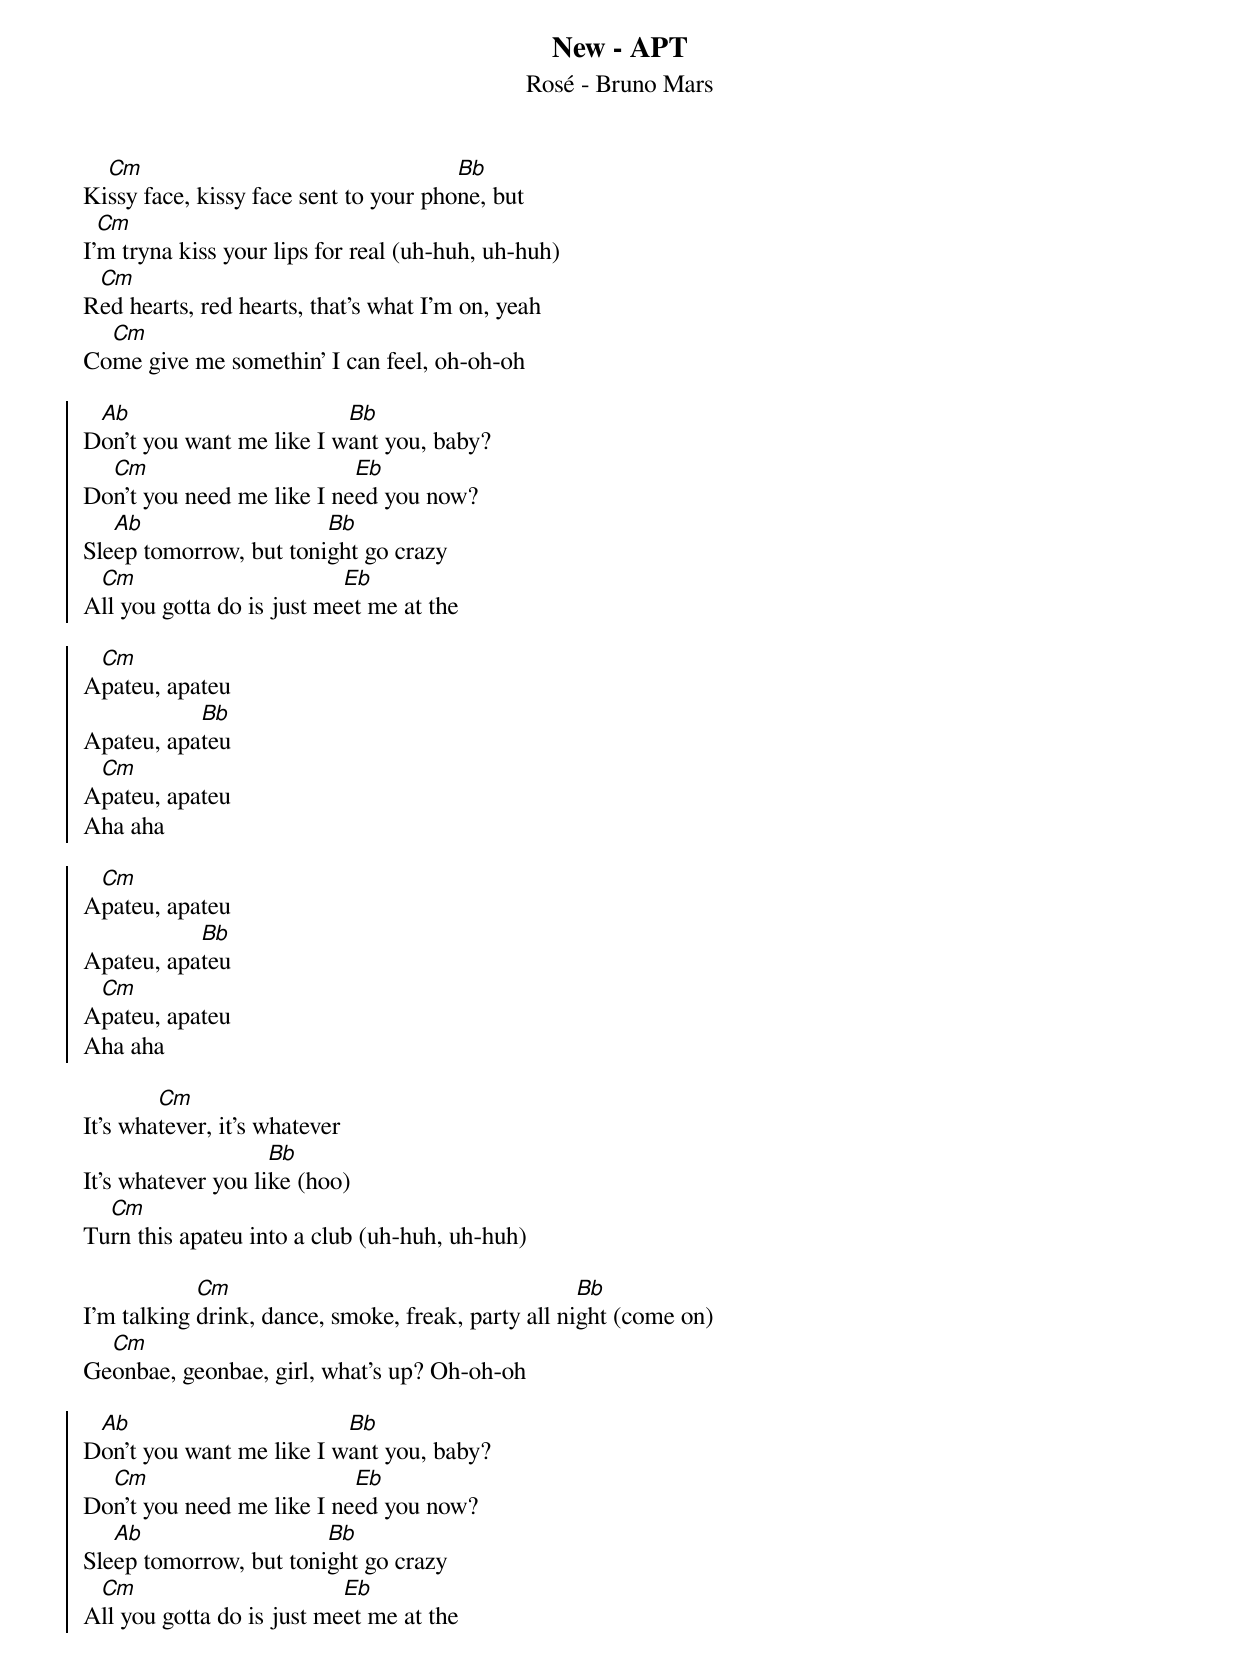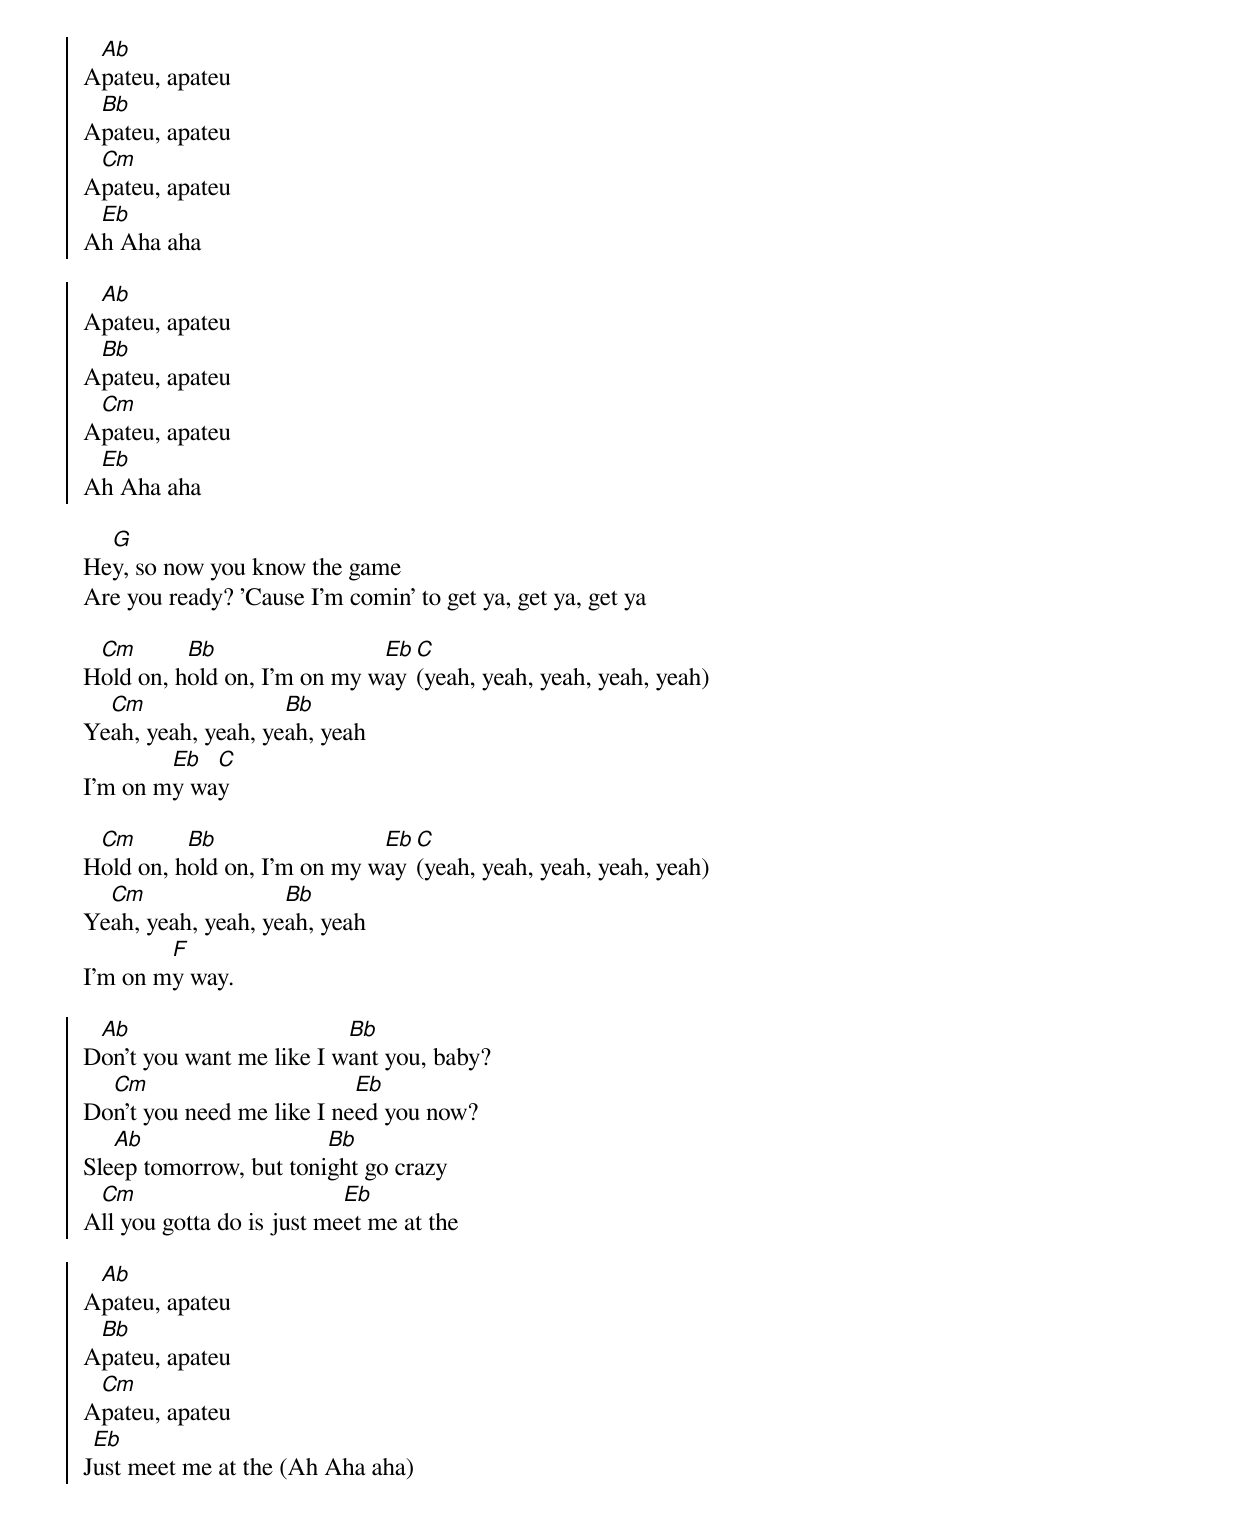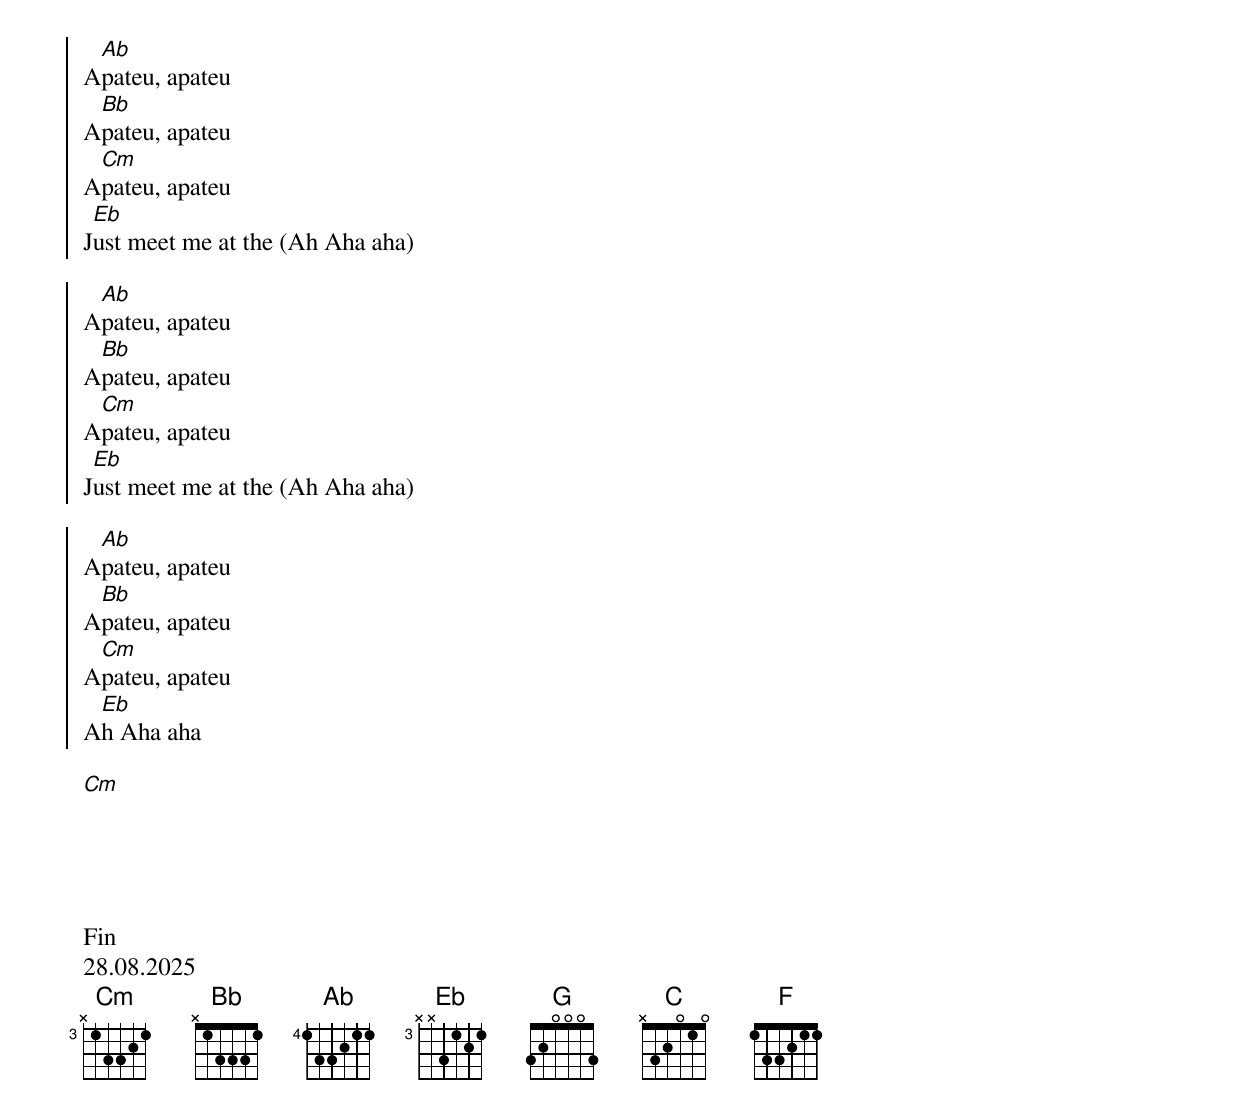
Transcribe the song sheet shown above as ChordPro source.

{title: New - APT}
{subtitle: Rosé - Bruno Mars}
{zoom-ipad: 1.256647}

Ki[Cm]ssy face, kissy face sent to your pho[Bb]ne, but
I'[Cm]m tryna kiss your lips for real (uh-huh, uh-huh)
R[Cm]ed hearts, red hearts, that's what I'm on, yeah
Co[Cm]me give me somethin' I can feel, oh-oh-oh

{soc}
D[Ab]on't you want me like I w[Bb]ant you, baby?
Do[Cm]n't you need me like I ne[Eb]ed you now?
Sle[Ab]ep tomorrow, but toni[Bb]ght go crazy
A[Cm]ll you gotta do is just me[Eb]et me at the

A[Cm]pateu, apateu
Apateu, apa[Bb]teu
A[Cm]pateu, apateu
Aha aha

A[Cm]pateu, apateu
Apateu, apa[Bb]teu
A[Cm]pateu, apateu
Aha aha
{eoc}

It's wha[Cm]tever, it's whatever
It's whatever you li[Bb]ke (hoo)
Tu[Cm]rn this apateu into a club (uh-huh, uh-huh)

I'm talking [Cm]drink, dance, smoke, freak, party all ni[Bb]ght (come on)
Ge[Cm]onbae, geonbae, girl, what's up? Oh-oh-oh

{soc}
D[Ab]on't you want me like I w[Bb]ant you, baby?
Do[Cm]n't you need me like I ne[Eb]ed you now?
Sle[Ab]ep tomorrow, but toni[Bb]ght go crazy
A[Cm]ll you gotta do is just me[Eb]et me at the

A[Ab]pateu, apateu
A[Bb]pateu, apateu
A[Cm]pateu, apateu
A[Eb]h Aha aha

A[Ab]pateu, apateu
A[Bb]pateu, apateu
A[Cm]pateu, apateu
A[Eb]h Aha aha
{eoc}

He[G]y, so now you know the game
Are you ready? 'Cause I'm comin' to get ya, get ya, get ya

H[Cm]old on, h[Bb]old on, I'm on my w[Eb]ay [C](yeah, yeah, yeah, yeah, yeah)
Ye[Cm]ah, yeah, yeah, ye[Bb]ah, yeah
I'm on m[Eb]y wa[C]y

H[Cm]old on, h[Bb]old on, I'm on my w[Eb]ay [C](yeah, yeah, yeah, yeah, yeah)
Ye[Cm]ah, yeah, yeah, ye[Bb]ah, yeah
I'm on m[F]y way.

{soc}
D[Ab]on't you want me like I w[Bb]ant you, baby?
Do[Cm]n't you need me like I ne[Eb]ed you now?
Sle[Ab]ep tomorrow, but toni[Bb]ght go crazy
A[Cm]ll you gotta do is just me[Eb]et me at the

A[Ab]pateu, apateu
A[Bb]pateu, apateu
A[Cm]pateu, apateu
J[Eb]ust meet me at the (Ah Aha aha)

A[Ab]pateu, apateu
A[Bb]pateu, apateu
A[Cm]pateu, apateu
J[Eb]ust meet me at the (Ah Aha aha)

A[Ab]pateu, apateu
A[Bb]pateu, apateu
A[Cm]pateu, apateu
J[Eb]ust meet me at the (Ah Aha aha)

A[Ab]pateu, apateu
A[Bb]pateu, apateu
A[Cm]pateu, apateu
A[Eb]h Aha aha
{eoc}

[Cm]





Fin
28.08.2025
